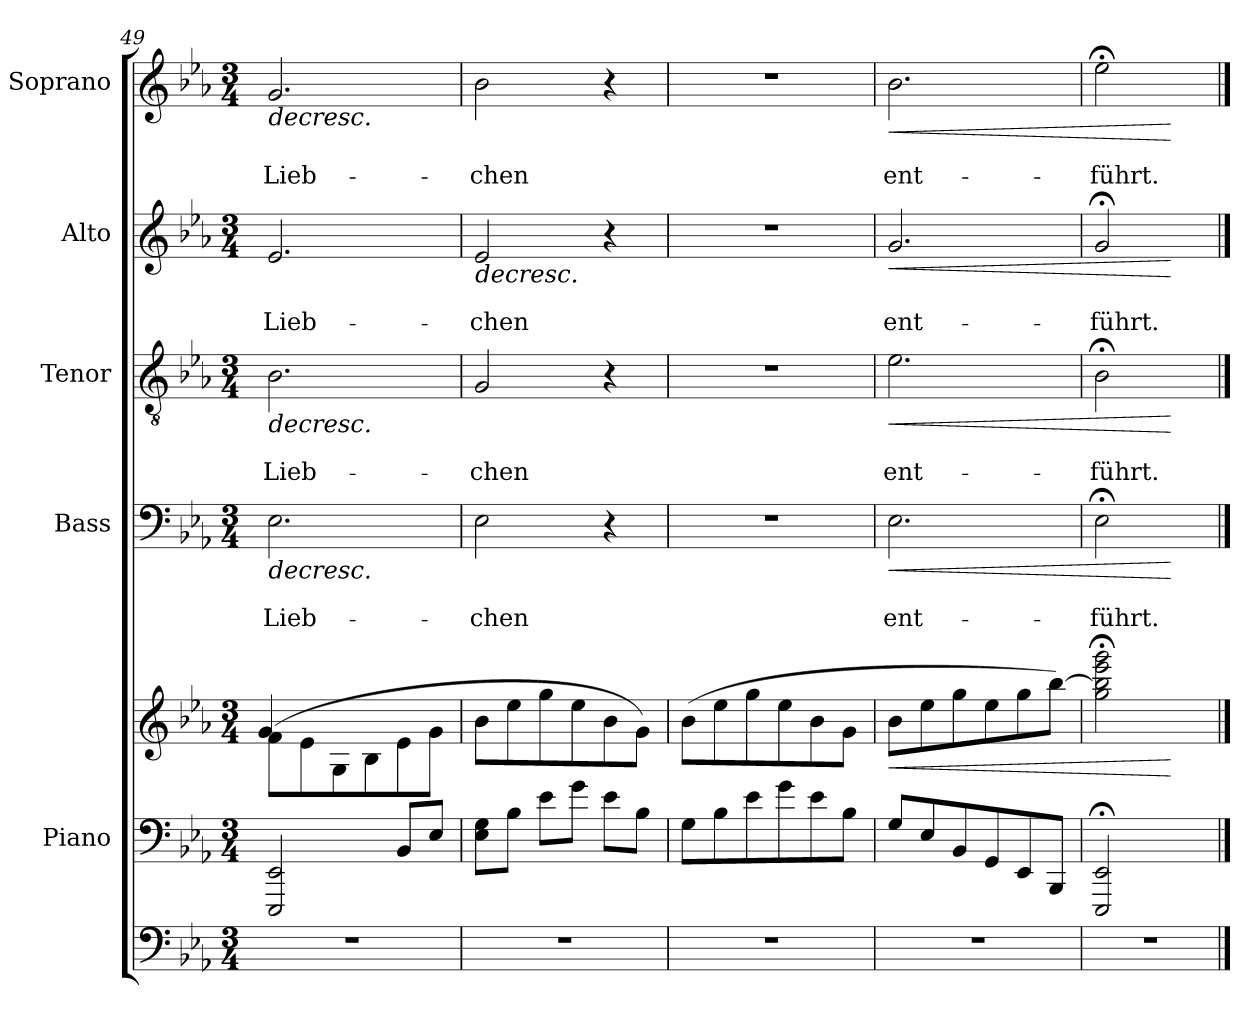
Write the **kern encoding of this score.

**kern	**kern	**kern	**dynam	**kern	**text	**text	**dynam	**kern	**text	**text	**dynam	**kern	**text	**text	**dynam	**kern	**text	**text	**dynam
*part6	*part5	*part5	*part5	*part4	*part4	*part4	*part4	*part3	*part3	*part3	*part3	*part2	*part2	*part2	*part2	*part1	*part1	*part1	*part1
*staff7	*staff6	*staff5	*staff5/6	*staff4	*staff4	*staff4	*staff4	*staff3	*staff3	*staff3	*staff3	*staff2	*staff2	*staff2	*staff2	*staff1	*staff1	*staff1	*staff1
*	*I"Piano	*	*	*I"Bass	*	*	*	*I"Tenor	*	*	*	*I"Alto	*	*	*	*I"Soprano	*	*	*
*clefF4	*clefF4	*clefG2	*	*clefF4	*	*	*	*clefGv2	*	*	*	*clefG2	*	*	*	*clefG2	*	*	*
*k[b-e-a-]	*k[b-e-a-]	*k[b-e-a-]	*	*k[b-e-a-]	*	*	*	*k[b-e-a-]	*	*	*	*k[b-e-a-]	*	*	*	*k[b-e-a-]	*	*	*
*E-:	*E-:	*E-:	*	*E-:	*	*	*	*E-:	*	*	*	*E-:	*	*	*	*E-:	*	*	*
*M3/4	*M3/4	*M3/4	*	*M3/4	*	*	*	*M3/4	*	*	*	*M3/4	*	*	*	*M3/4	*	*	*
=49	=49	=49	=49	=49	=49	=49	=49	=49	=49	=49	=49	=49	=49	=49	=49	=49	=49	=49	=49
*	*	*^	*	*	*	*	*	*	*	*	*	*	*	*	*	*	*	*	*
!	!	!	!	!	!	!	!LO:LY:b	!LO:HP:b	!	!	!LO:LY:b	!LO:HP:b	!	!	!LO:LY:b	!	!	!	!LO:LY:b	!LO:HP:b
2.r	2EEE-/ 2EE-/	(<8f\L	4g/	.	2.E-\	.	Lieb-	>	2.B-\	.	Lieb-	>	2.e-/	.	Lieb-	.	2.g/	.	Lieb-	>
.	.	8e-\	.	.	.	.	.	.	.	.	.	.	.	.	.	.	.	.	.	.
.	.	8G\	2ryy	.	.	.	.	.	.	.	.	.	.	.	.	.	.	.	.	.
.	.	8B-\	.	.	.	.	.	.	.	.	.	.	.	.	.	.	.	.	.	.
.	8BB-/L	8e-\	.	.	.	.	.	.	.	.	.	.	.	.	.	.	.	.	.	.
.	8E-/J	8g\J	.	.	.	.	.	.	.	.	.	.	.	.	.	.	.	.	.	.
*	*	*v	*v	*	*	*	*	*	*	*	*	*	*	*	*	*	*	*	*	*
=50	=50	=50	=50	=50	=50	=50	=50	=50	=50	=50	=50	=50	=50	=50	=50	=50	=50	=50	=50
!	!	!	!	!	!	!LO:LY:b	!	!	!	!LO:LY:b	!	!	!	!LO:LY:b	!LO:HP:b	!	!	!LO:LY:b	!
2.r	8E-\ 8G\L	8b-\L	.	2E-\	.	-chen	.	2G/	.	-chen	.	2e-/	.	-chen	>	2b-\	.	-chen	.
.	8B-\J	8ee-\	.	.	.	.	.	.	.	.	.	.	.	.	.	.	.	.	.
.	8e-\L	8gg\	.	.	.	.	.	.	.	.	.	.	.	.	.	.	.	.	.
.	8g\J	8ee-\	.	.	.	.	.	.	.	.	.	.	.	.	.	.	.	.	.
.	8e-\L	8b-\	.	4r	.	.	.	4r	.	.	.	4r	.	.	.	4r	.	.	.
.	8B-\J	8g\J)	.	.	.	.	.	.	.	.	.	.	.	.	.	.	.	.	.
=51	=51	=51	=51	=51	=51	=51	=51	=51	=51	=51	=51	=51	=51	=51	=51	=51	=51	=51	=51
2.r	8G\L	(>8b-\L	.	2.r	.	.	.	2.r	.	.	.	2.r	.	.	.	2.r	.	.	.
.	8B-\	8ee-\	.	.	.	.	.	.	.	.	.	.	.	.	.	.	.	.	.
.	8e-\	8gg\	.	.	.	.	.	.	.	.	.	.	.	.	.	.	.	.	.
.	8g\	8ee-\	.	.	.	.	.	.	.	.	.	.	.	.	.	.	.	.	.
.	8e-\	8b-\	.	.	.	.	.	.	.	.	.	.	.	.	.	.	.	.	.
.	8B-\J	8g\J	.	.	.	.	.	.	.	.	.	.	.	.	.	.	.	.	.
=52	=52	=52	=52	=52	=52	=52	=52	=52	=52	=52	=52	=52	=52	=52	=52	=52	=52	=52	=52
!	!	!	!LO:HP:b	!	!	!LO:LY:b	!LO:HP:b	!	!	!LO:LY:b	!LO:HP:b	!	!	!LO:LY:b	!LO:HP:b	!	!	!LO:LY:b	!LO:HP:b
2.r	8G/L	8b-\L	<	2.E-\	.	ent-	<	2.e-\	.	ent-	<	2.g/	.	ent-	<	2.b-\	.	ent-	<
.	8E-/	8ee-\	.	.	.	.	.	.	.	.	.	.	.	.	.	.	.	.	.
.	8BB-/	8gg\	.	.	.	.	.	.	.	.	.	.	.	.	.	.	.	.	.
.	8GG/	8ee-\	.	.	.	.	.	.	.	.	.	.	.	.	.	.	.	.	.
.	8EE-/	8gg\	.	.	.	.	.	.	.	.	.	.	.	.	.	.	.	.	.
.	8BBB-/J	[8bb-\J)	.	.	.	.	.	.	.	.	.	.	.	.	.	.	.	.	.
.	.	.	.	.	.	.	]	.	.	.	]	.	.	.	]	.	.	.	]
=53	=53	=53	=53	=53	=53	=53	=53	=53	=53	=53	=53	=53	=53	=53	=53	=53	=53	=53	=53
!	!	!	!	!	!	!LO:LY:b	!	!	!	!LO:LY:b	!	!	!	!LO:LY:b	!	!	!	!LO:LY:b	!
2.r	2EEE-/;< 2EE-/;<	2gg\;< 2bb-\];< 2eee-\;< 2ggg\;<	.	2E-;<\	.	-führt.	.	2B-;<\	.	-führt.	.	2g;</	.	-führt.	.	2ee-;<\	.	-führt.	.
.	4ryy	4ryy	[	4ryy	.	.	[	4ryy	.	.	[	4ryy	.	.	[	4ryy	.	.	[
==	==	==	==	==	==	==	==	==	==	==	==	==	==	==	==	==	==	==	==
*-	*-	*-	*-	*-	*-	*-	*-	*-	*-	*-	*-	*-	*-	*-	*-	*-	*-	*-	*-
